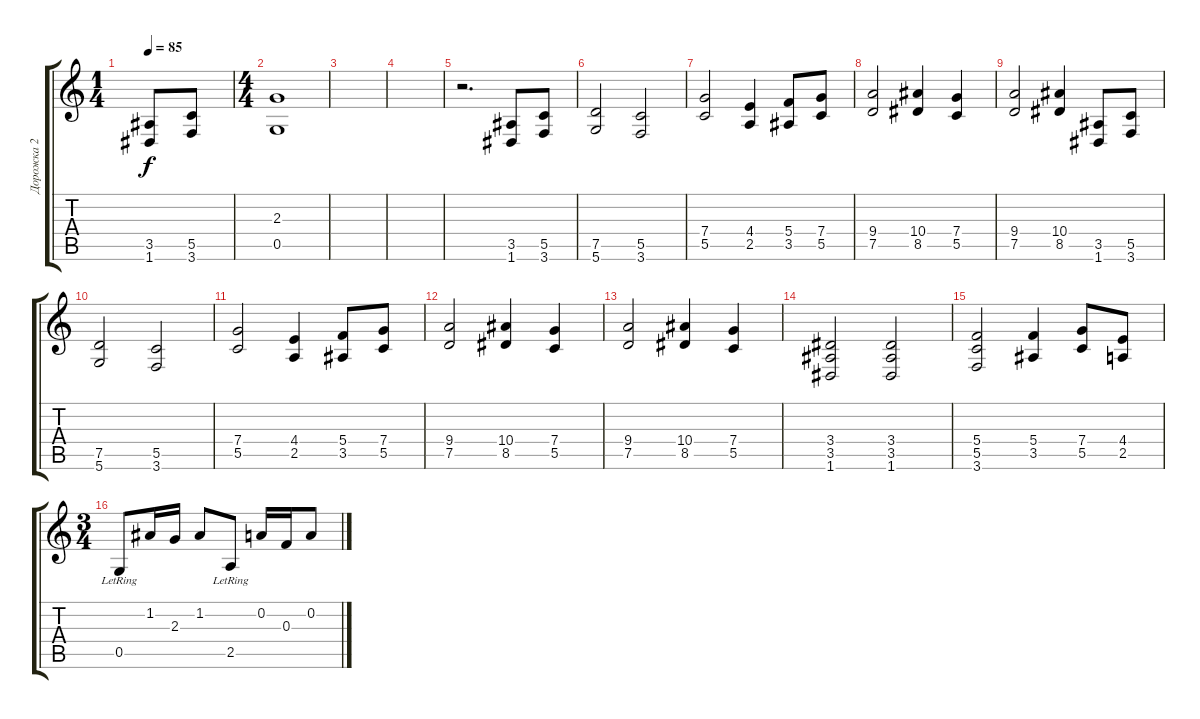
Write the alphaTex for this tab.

\track ("Дорожка 2" "Дорожка 2") {instrument distortionguitar}
\staff {score tabs}
\tuning (D4 A3 F3 C3 G2 D2) {hide}
\ts (1 4)
\tempo 85
\clef g2
\ks c
(3.5 1.6).8{dy f} (5.5 3.6).8 |
\ts (4 4)
(2.3 0.5).1 |
|
|
r.2{d} (3.5 1.6).8 (5.5 3.6).8 |
(7.5 5.6).2 (5.5 3.6).2 |
(7.4 5.5).2 (4.4 2.5).4 (5.4 3.5).8 (7.4 5.5).8 |
(9.4 7.5).2 (10.4 8.5).4 (7.4 5.5).4 |
(9.4 7.5).2 (10.4 8.5).4 (3.5 1.6).8 (5.5 3.6).8 |
(7.5 5.6).2 (5.5 3.6).2 |
(7.4 5.5).2 (4.4 2.5).4 (5.4 3.5).8 (7.4 5.5).8 |
(9.4 7.5).2 (10.4 8.5).4 (7.4 5.5).4 |
(9.4 7.5).2 (10.4 8.5).4 (7.4 5.5).4 |
(3.4 3.5 1.6).2 (3.4 3.5 1.6).2 |
(5.4 5.5 3.6).2 (5.4 3.5).4 (7.4 5.5).8 (4.4 2.5).8 |
\ts (3 4)
0.5{lr}.8{instrument acousticguitarnylon} 1.2.16 2.3.16 1.2.8 2.5{lr}.8 0.2.16 0.3.16 0.2.8
